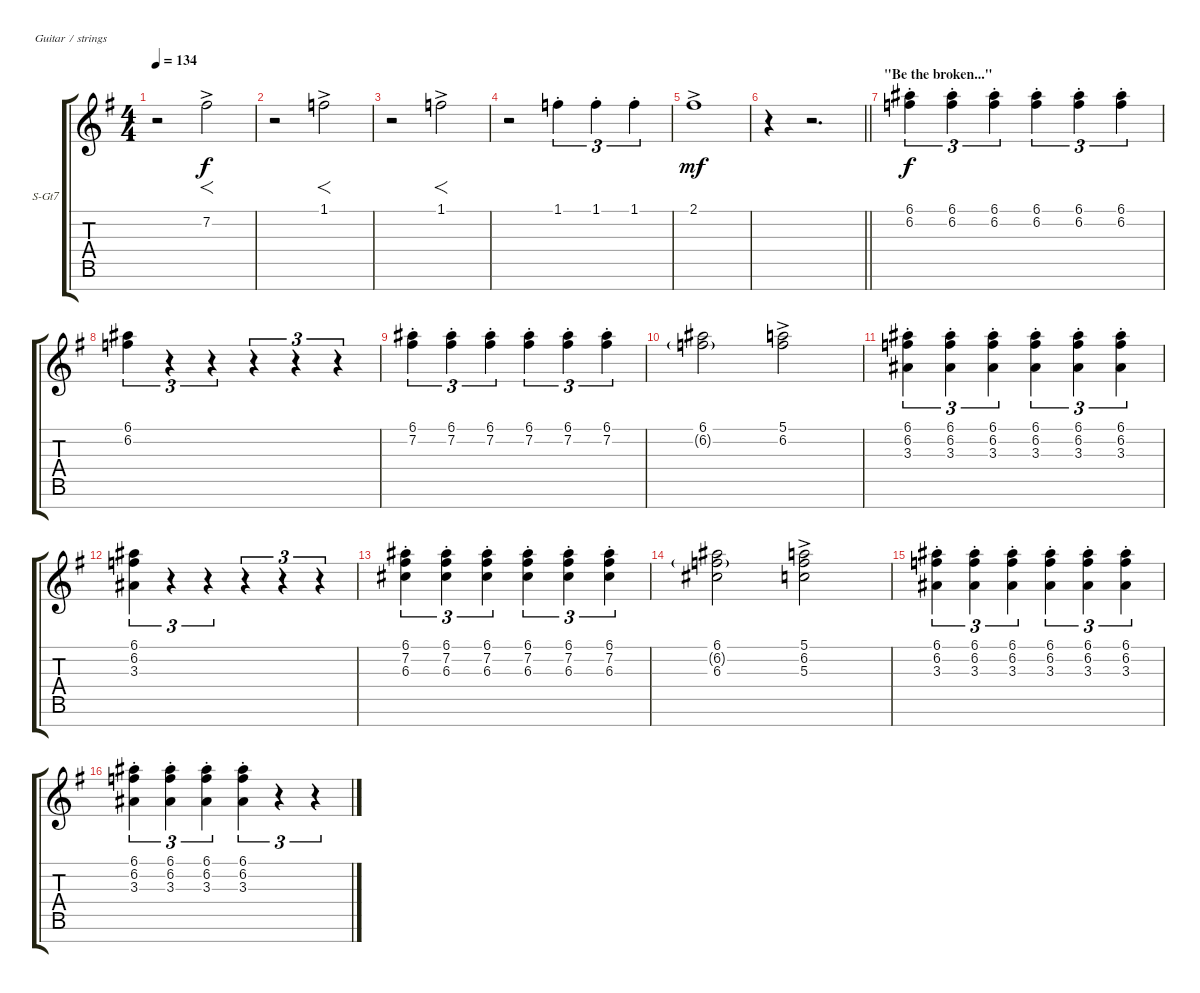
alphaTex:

\bracketExtendMode groupsimilarinstruments
\firstSystemTrackNameOrientation horizontal
\otherSystemsTrackNameOrientation horizontal
\track ("Keyboard 4 - Brat/Shagrath" "S-Gt7") {instrument frenchhorn}
\staff {score tabs}
\tuning (E4 B3 G3 D3 A2 E2 B1)
\displaytranspose 12
\ts (4 4)
\tempo 134
\clef g2
\ks g
r.2{dy f} 7.2{ac}.2{f} |
r.2 1.1{ac}.2{f} |
r.2 1.1{ac}.2{f} |
r.2 1.1{st}.4{tu (3 2)} 1.1{st}.4{tu (3 2)} 1.1{st}.4{tu (3 2)} |
2.1{ac}.1{dy mf} |
\barLineRight lightlight
r.4 r.2{d} |
\section ("" "\"Be the broken...\"")
(6.1{st} 6.2{st}).4{tu (3 2) dy f} (6.1{st} 6.2{st}).4{tu (3 2)} (6.1{st} 6.2{st}).4{tu (3 2)} (6.1{st} 6.2{st}).4{tu (3 2)} (6.1{st} 6.2{st}).4{tu (3 2)} (6.1{st} 6.2{st}).4{tu (3 2)} |
(6.1 6.2).4{tu (3 2)} r.4{tu (3 2)} r.4{tu (3 2)} r.4{tu (3 2)} r.4{tu (3 2)} r.4{tu (3 2)} |
(6.1{st} 7.2{st}).4{tu (3 2)} (6.1{st} 7.2{st}).4{tu (3 2)} (6.1{st} 7.2{st}).4{tu (3 2)} (6.1{st} 7.2{st}).4{tu (3 2)} (6.1{st} 7.2{st}).4{tu (3 2)} (6.1{st} 7.2{st}).4{tu (3 2)} |
(6.1 6.2{g}).2 (5.1 6.2{ac}).2 |
(6.1{st} 6.2{st} 3.3{st}).4{tu (3 2)} (6.1{st} 6.2{st} 3.3{st}).4{tu (3 2)} (6.1{st} 6.2{st} 3.3{st}).4{tu (3 2)} (6.1{st} 6.2{st} 3.3{st}).4{tu (3 2)} (6.1{st} 6.2{st} 3.3{st}).4{tu (3 2)} (6.1{st} 6.2{st} 3.3{st}).4{tu (3 2)} |
(6.1 6.2 3.3).4{tu (3 2)} r.4{tu (3 2)} r.4{tu (3 2)} r.4{tu (3 2)} r.4{tu (3 2)} r.4{tu (3 2)} |
(6.1{st} 7.2{st} 6.3{st}).4{tu (3 2)} (6.1{st} 7.2{st} 6.3{st}).4{tu (3 2)} (6.1{st} 7.2{st} 6.3{st}).4{tu (3 2)} (6.1{st} 7.2{st} 6.3{st}).4{tu (3 2)} (6.1{st} 7.2{st} 6.3{st}).4{tu (3 2)} (6.1{st} 7.2{st} 6.3{st}).4{tu (3 2)} |
(6.1 6.2{g} 6.3).2 (5.1 6.2{ac} 5.3).2 |
(6.1{st} 6.2{st} 3.3{st}).4{tu (3 2)} (6.1{st} 6.2{st} 3.3{st}).4{tu (3 2)} (6.1{st} 6.2{st} 3.3{st}).4{tu (3 2)} (6.1{st} 6.2{st} 3.3{st}).4{tu (3 2)} (6.1{st} 6.2{st} 3.3{st}).4{tu (3 2)} (6.1{st} 6.2{st} 3.3{st}).4{tu (3 2)} |
(6.1{st} 6.2{st} 3.3{st}).4{tu (3 2)} (6.1{st} 6.2{st} 3.3{st}).4{tu (3 2)} (6.1{st} 6.2{st} 3.3{st}).4{tu (3 2)} (6.1{st} 6.2{st} 3.3{st}).4{tu (3 2)} r.4{tu (3 2)} r.4{tu (3 2)}
